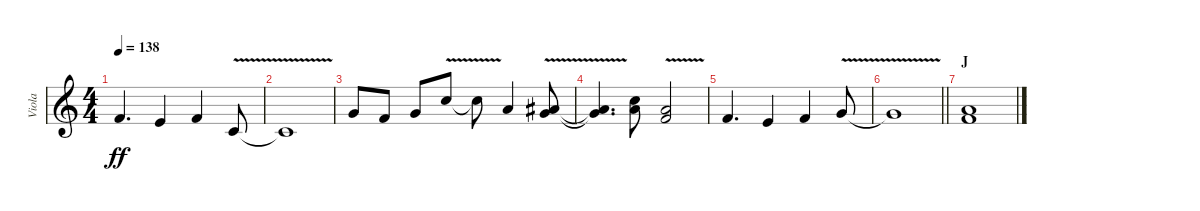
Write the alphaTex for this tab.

\track ("Viola" "Viola") {instrument viola}
\staff {score}
\tuning (E4 B3 G3 D3 A2 E2) {hide}
\ts (4 4)
\tempo 138
\clef g2
\ks c
1.1.4{d dy ff} 0.1.4 1.1.4 1.2{v}.8 |
1.2{t}.1 |
3.1.8 1.1.8 3.1.8 8.1{v}.8 8.1{t}.8 5.1.4 (3.1{v} 11.2).8 |
(3.1{t} 11.2{t}).4{d} (5.1 13.2).8 (1.1{v} 10.2).2 |
1.1.4{d} 0.1.4 1.1.4 3.1{v}.8 |
\barLineRight lightlight
3.1{t}.1 |
\section ("" "J")
(1.1 10.2).1{instrument viola}
